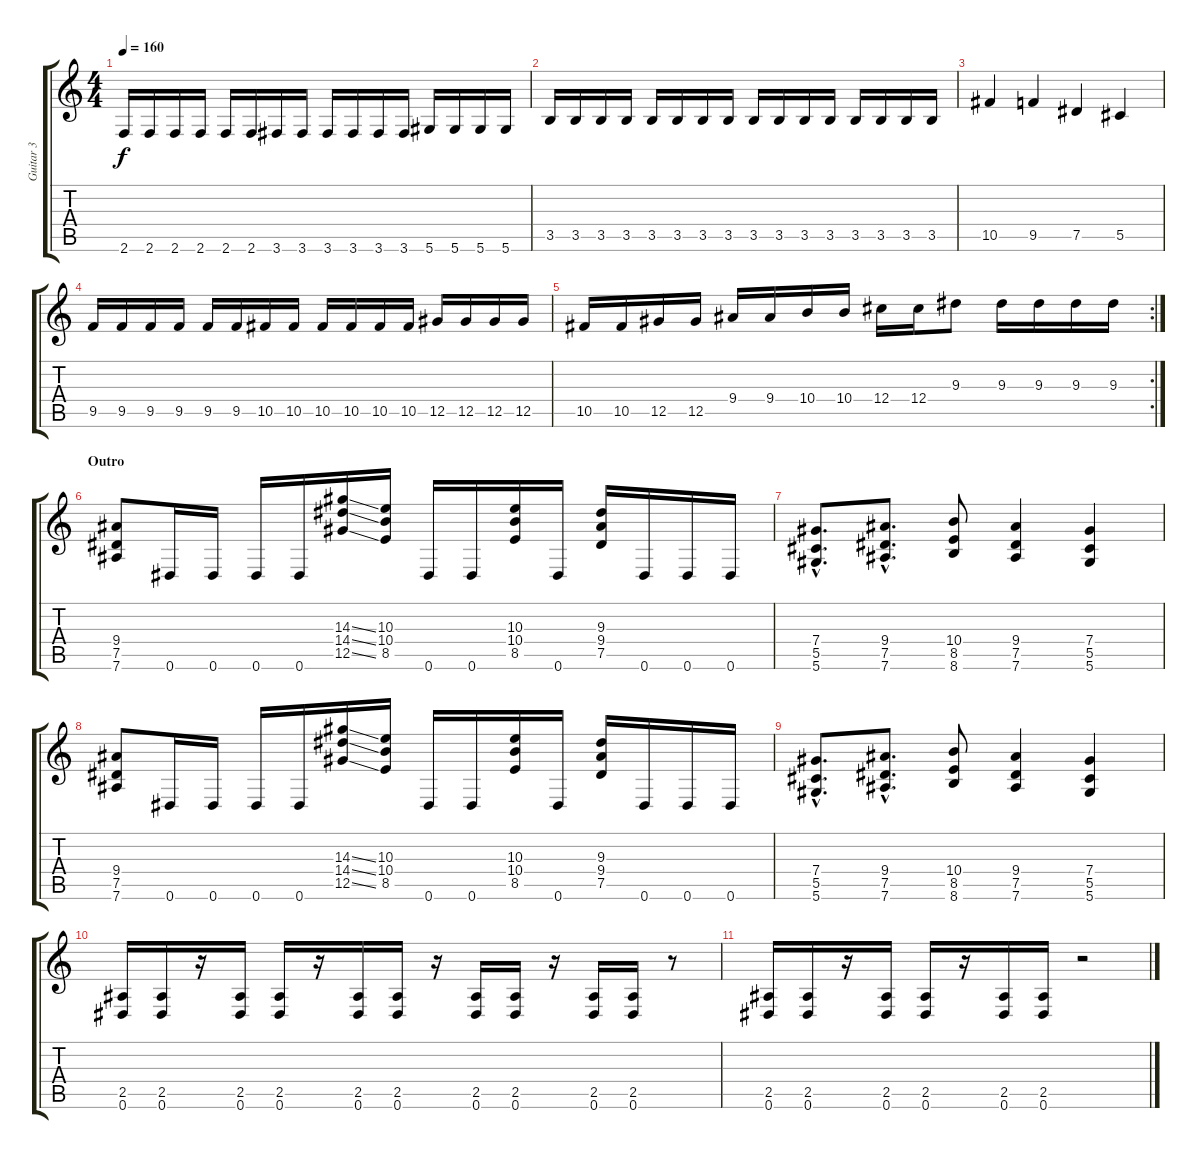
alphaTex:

\track ("Guitar 3" "Guitar 3") {instrument distortionguitar}
\staff {score tabs}
\tuning (Eb4 Bb3 Gb3 Db3 Ab2 Eb2) {hide}
\ts (4 4)
\tempo 160
\clef g2
\ks c
2.6.16{dy f} 2.6.16 2.6.16 2.6.16 2.6.16 2.6.16 3.6.16 3.6.16 3.6.16 3.6.16 3.6.16 3.6.16 5.6.16 5.6.16 5.6.16 5.6.16 |
3.5.16 3.5.16 3.5.16 3.5.16 3.5.16 3.5.16 3.5.16 3.5.16 3.5.16 3.5.16 3.5.16 3.5.16 3.5.16 3.5.16 3.5.16 3.5.16 |
10.5.4 9.5.4 7.5.4 5.5.4 |
9.5.16 9.5.16 9.5.16 9.5.16 9.5.16 9.5.16 10.5.16 10.5.16 10.5.16 10.5.16 10.5.16 10.5.16 12.5.16 12.5.16 12.5.16 12.5.16 |
\rc 2
10.5.16 10.5.16 12.5.16 12.5.16 9.4.16 9.4.16 10.4.16 10.4.16 12.4.16 12.4.16 9.3.8 9.3.16 9.3.16 9.3.16 9.3.16 |
\section ("" "Outro")
(9.4 7.5 7.6).8 0.6.16 0.6.16 0.6.16 0.6.16 (14.3{ss} 14.4{ss} 12.5{ss}).16 (10.3 10.4 8.5).16 0.6.16 0.6.16 (10.3 10.4 8.5).16 0.6.16 (9.3 9.4 7.5).16 0.6.16 0.6.16 0.6.16 |
(7.4{hac} 5.5{hac} 5.6{hac}).8{d} (9.4{hac} 7.5{hac} 7.6{hac}).8{d} (10.4 8.5 8.6).8 (9.4 7.5 7.6).4 (7.4 5.5 5.6).4 |
(9.4 7.5 7.6).8 0.6.16 0.6.16 0.6.16 0.6.16 (14.3{ss} 14.4{ss} 12.5{ss}).16 (10.3 10.4 8.5).16 0.6.16 0.6.16 (10.3 10.4 8.5).16 0.6.16 (9.3 9.4 7.5).16 0.6.16 0.6.16 0.6.16 |
(7.4{hac} 5.5{hac} 5.6{hac}).8{d} (9.4{hac} 7.5{hac} 7.6{hac}).8{d} (10.4 8.5 8.6).8 (9.4 7.5 7.6).4 (7.4 5.5 5.6).4 |
(2.5 0.6).16 (2.5 0.6).16 r.16 (2.5 0.6).16 (2.5 0.6).16 r.16 (2.5 0.6).16 (2.5 0.6).16 r.16 (2.5 0.6).16 (2.5 0.6).16 r.16 (2.5 0.6).16 (2.5 0.6).16 r.8 |
(2.5 0.6).16 (2.5 0.6).16 r.16 (2.5 0.6).16 (2.5 0.6).16 r.16 (2.5 0.6).16 (2.5 0.6).16 r.2
